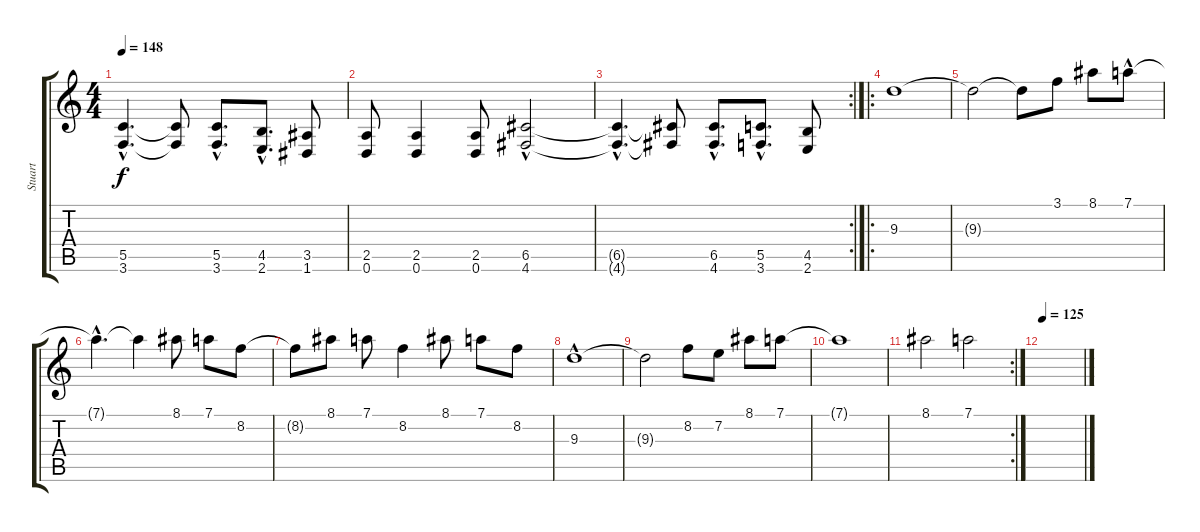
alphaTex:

\track ("Stuart" "Stuart") {instrument distortionguitar}
\staff {score tabs}
\tuning (D4 A3 F3 C3 G2 D2) {hide}
\ts (4 4)
\tempo 148
\clef g2
\ks c
(5.5{hac t} 3.6{hac t}).4{d dy f} (5.5{t} 3.6{t}).8 (5.5{hac} 3.6{hac}).8{d} (4.5{hac} 2.6{hac}).8{d} (3.5 1.6).8 |
(2.5 0.6).8 (2.5 0.6).4 (2.5 0.6).8 (6.5{hac} 4.6{hac}).2 |
\rc 2
(6.5{hac t} 4.6{hac t}).4{d} (6.5{t} 4.6{t}).8 (6.5{hac} 4.6{hac}).8{d} (5.5{hac} 3.6{hac}).8{d} (4.5 2.6).8 |
\ro
9.3.1 |
9.3{t}.2 9.3{t}.8 3.1.8 8.1.8 7.1{hac}.8 |
7.1{hac t}.4{d} 7.1{t}.4 8.1.8 7.1.8 8.2.8 |
8.2{t}.8 8.1.8 7.1.8 8.2.4 8.1.8 7.1.8 8.2.8 |
9.3{hac}.1 |
9.3{t}.2 8.2.8 7.2.8 8.1.8 7.1.8 |
7.1{t}.1 |
\rc 2
8.1.2 7.1.2 |
\tempo 125
